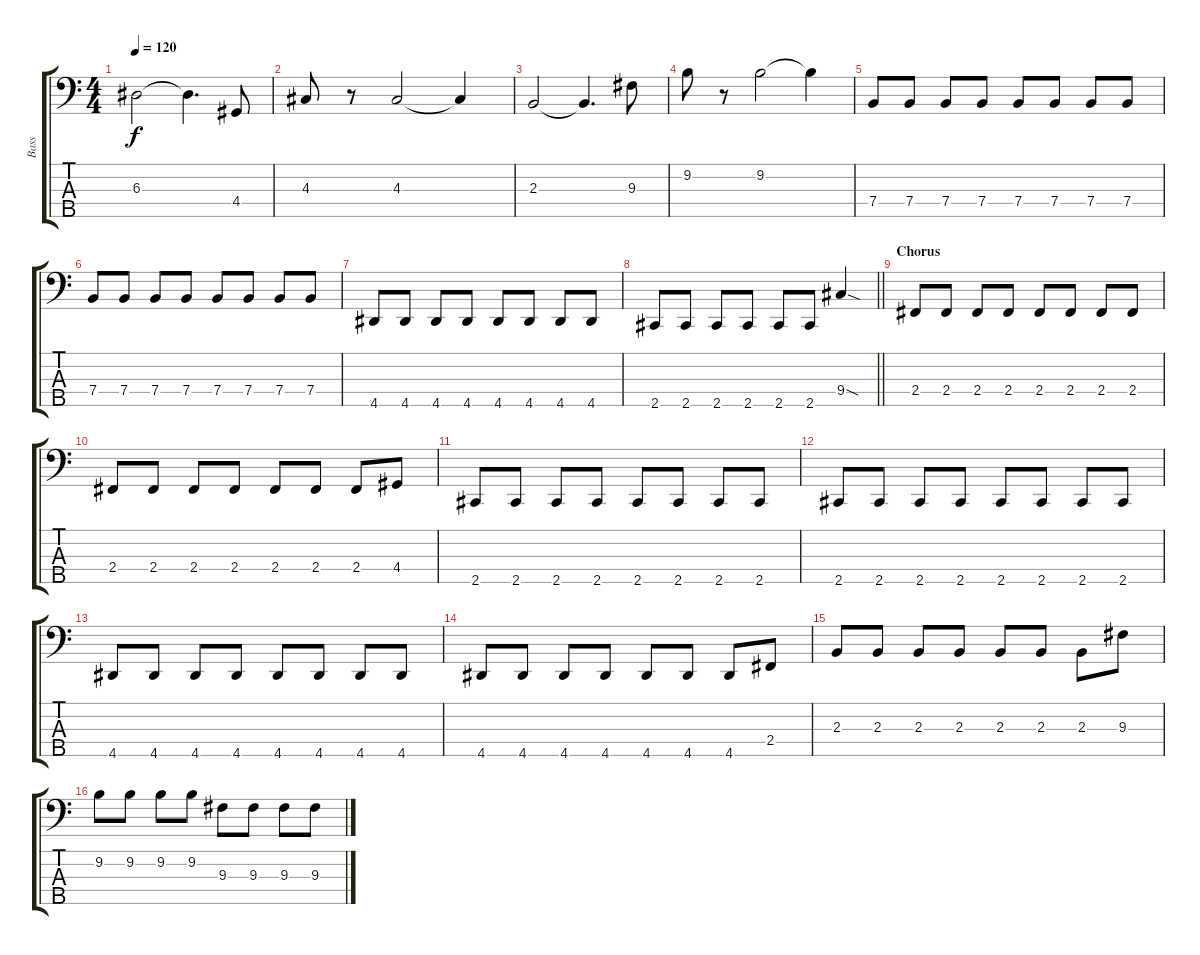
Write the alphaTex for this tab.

\track ("Bass" "Bass") {instrument electricbassfinger}
\staff {score tabs}
\tuning (G2 D2 A1 E1 B0) {hide}
\ts (4 4)
\tempo 120
\clef f4
\ks c
6.3.2{dy f} 6.3{t}.4{d} 4.4.8 |
4.3.8 r.8 4.3.2 4.3{t}.4 |
2.3.2 2.3{t}.4{d} 9.3.8 |
9.2.8 r.8 9.2.2 9.2{t}.4 |
7.4.8 7.4.8 7.4.8 7.4.8 7.4.8 7.4.8 7.4.8 7.4.8 |
7.4.8 7.4.8 7.4.8 7.4.8 7.4.8 7.4.8 7.4.8 7.4.8 |
4.5.8 4.5.8 4.5.8 4.5.8 4.5.8 4.5.8 4.5.8 4.5.8 |
\barLineRight lightlight
2.5.8 2.5.8 2.5.8 2.5.8 2.5.8 2.5.8 9.4{sod}.4 |
\section ("" "Chorus")
2.4.8 2.4.8 2.4.8 2.4.8 2.4.8 2.4.8 2.4.8 2.4.8 |
2.4.8 2.4.8 2.4.8 2.4.8 2.4.8 2.4.8 2.4.8 4.4.8 |
2.5.8 2.5.8 2.5.8 2.5.8 2.5.8 2.5.8 2.5.8 2.5.8 |
2.5.8 2.5.8 2.5.8 2.5.8 2.5.8 2.5.8 2.5.8 2.5.8 |
4.5.8 4.5.8 4.5.8 4.5.8 4.5.8 4.5.8 4.5.8 4.5.8 |
4.5.8 4.5.8 4.5.8 4.5.8 4.5.8 4.5.8 4.5.8 2.4.8 |
2.3.8 2.3.8 2.3.8 2.3.8 2.3.8 2.3.8 2.3.8 9.3.8 |
9.2.8 9.2.8 9.2.8 9.2.8 9.3.8 9.3.8 9.3.8 9.3.8
